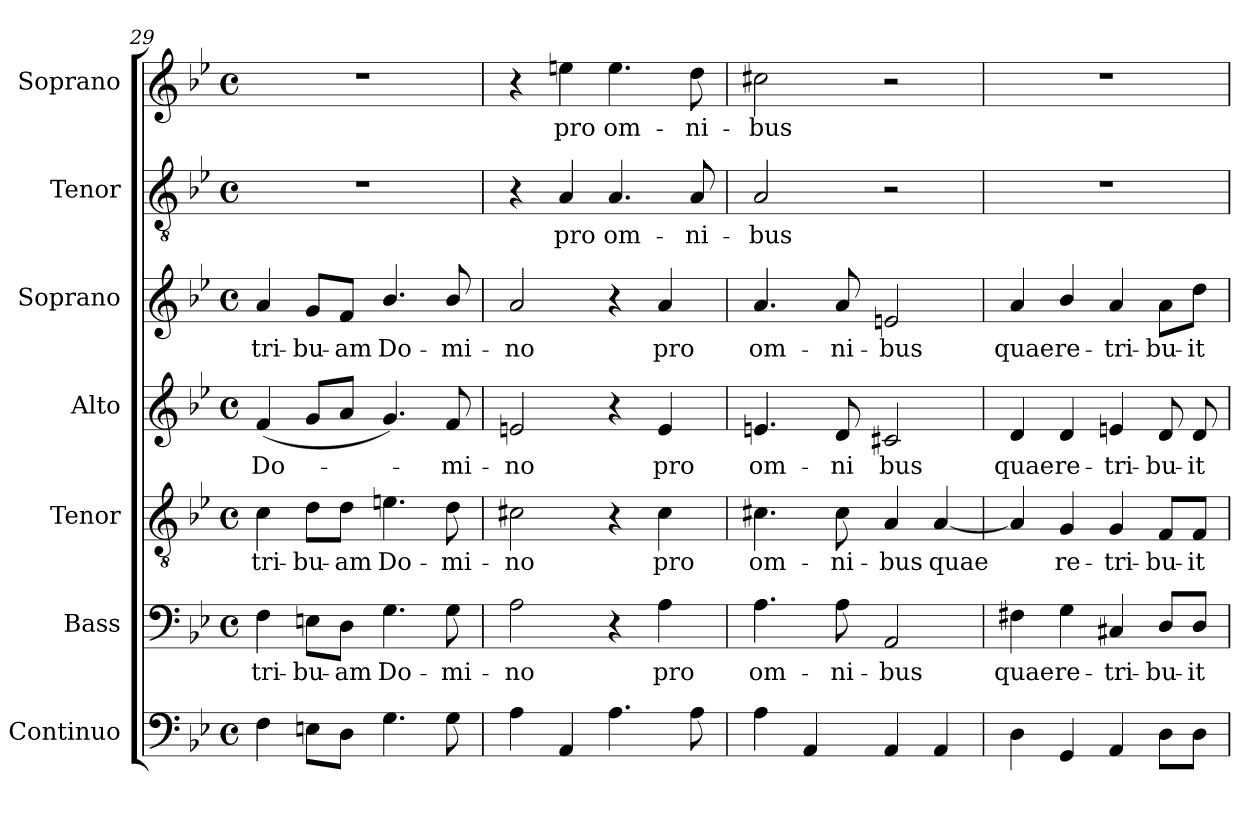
**kern	**kern	**text	**kern	**text	**kern	**text	**kern	**text	**kern	**text	**kern	**text
*part7	*part6	*part6	*part5	*part5	*part4	*part4	*part3	*part3	*part2	*part2	*part1	*part1
*staff7	*staff6	*staff6	*staff5	*staff5	*staff4	*staff4	*staff3	*staff3	*staff2	*staff2	*staff1	*staff1
*I"Continuo	*I"Bass	*	*I"Tenor	*	*I"Alto	*	*I"Soprano	*	*I"Tenor	*	*I"Soprano	*
*I'Cont.	*I'B.	*	*I'T.	*	*I'A.	*	*I'S.	*	*I'T.	*	*I'S.	*
*clefF4	*clefF4	*	*clefGv2	*	*clefG2	*	*clefG2	*	*clefGv2	*	*clefG2	*
*	*	*	*ITrd7c12	*	*	*	*	*	*ITrd7c12	*	*	*
*k[b-e-]	*k[b-e-]	*	*k[b-e-]	*	*k[b-e-]	*	*k[b-e-]	*	*k[b-e-]	*	*k[b-e-]	*
*B-:	*B-:	*	*B-:	*	*B-:	*	*B-:	*	*B-:	*	*B-:	*
*M4/4	*M4/4	*	*M4/4	*	*M4/4	*	*M4/4	*	*M4/4	*	*M4/4	*
*met(c)	*met(c)	*	*met(c)	*	*met(c)	*	*met(c)	*	*met(c)	*	*met(c)	*
=29	=29	=29	=29	=29	=29	=29	=29	=29	=29	=29	=29	=29
!	!	!LO:LY:b:color=#000000	!	!	!	!	!	!	!	!	!	!
!	!	!	!	!LO:LY:b:color=#000000	!	!	!	!	!	!	!	!
!	!	!	!	!	!	!LO:LY:b:color=#000000	!	!	!	!	!	!
!	!	!	!	!	!	!	!	!LO:LY:b:color=#000000	!	!	!	!
4Fi\	4Fi\	-tri-	4Ci\	-tri-	(4fi/	Do-	4ai/	-tri-	1r	.	1r	.
!	!	!LO:LY:b:color=#000000	!	!	!	!	!	!	!	!	!	!
!	!	!	!	!LO:LY:b:color=#000000	!	!	!	!	!	!	!	!
!	!	!	!	!	!	!	!	!LO:LY:b:color=#000000	!	!	!	!
8Eni\L	8Eni\L	-bu-	8Di\L	-bu-	8gi/L	.	8gi/L	-bu-	.	.	.	.
!	!	!LO:LY:b:color=#000000	!	!	!	!	!	!	!	!	!	!
!	!	!	!	!LO:LY:b:color=#000000	!	!	!	!	!	!	!	!
!	!	!	!	!	!	!	!	!LO:LY:b:color=#000000	!	!	!	!
8Di\J	8Di\J	-am	8Di\J	-am	8ai/J	.	8fi/J	-am	.	.	.	.
!	!	!LO:LY:b:color=#000000	!	!	!	!	!	!	!	!	!	!
!	!	!	!	!LO:LY:b:color=#000000	!	!	!	!	!	!	!	!
!	!	!	!	!	!	!	!	!LO:LY:b:color=#000000	!	!	!	!
4.Gi\	4.Gi\	Do-	4.Eni\	Do-	4.gi/)	.	4.b-i/	Do-	.	.	.	.
!	!	!LO:LY:b:color=#000000	!	!	!	!	!	!	!	!	!	!
!	!	!	!	!LO:LY:b:color=#000000	!	!	!	!	!	!	!	!
!	!	!	!	!	!	!LO:LY:b:color=#000000	!	!	!	!	!	!
!	!	!	!	!	!	!	!	!LO:LY:b:color=#000000	!	!	!	!
8Gi\	8Gi\	-mi-	8Di\	-mi-	8fi/	-mi-	8b-i/	-mi-	.	.	.	.
=30	=30	=30	=30	=30	=30	=30	=30	=30	=30	=30	=30	=30
!	!	!LO:LY:b:color=#000000	!	!	!	!	!	!	!	!	!	!
!	!	!	!	!LO:LY:b:color=#000000	!	!	!	!	!	!	!	!
!	!	!	!	!	!	!LO:LY:b:color=#000000	!	!	!	!	!	!
!	!	!	!	!	!	!	!	!LO:LY:b:color=#000000	!	!	!	!
4Ai\	2Ai\	-no	2C#Xi\	-no	2eni/	-no	2ai/	-no	4r	.	4r	.
!	!	!	!	!	!	!	!	!	!	!LO:LY:b:color=#000000	!	!
!	!	!	!	!	!	!	!	!	!	!	!	!LO:LY:b:color=#000000
4AAi/	.	.	.	.	.	.	.	.	4AAi/	pro	4eeni\	pro
!	!	!	!	!	!	!	!	!	!	!LO:LY:b:color=#000000	!	!
!	!	!	!	!	!	!	!	!	!	!	!	!LO:LY:b:color=#000000
4.Ai\	4r	.	4r	.	4r	.	4r	.	4.AAi/	om-	4.eei\	om-
!	!	!LO:LY:b:color=#000000	!	!	!	!	!	!	!	!	!	!
!	!	!	!	!LO:LY:b:color=#000000	!	!	!	!	!	!	!	!
!	!	!	!	!	!	!LO:LY:b:color=#000000	!	!	!	!	!	!
!	!	!	!	!	!	!	!	!LO:LY:b:color=#000000	!	!	!	!
.	4Ai\	pro	4C#i\	pro	4ei/	pro	4ai/	pro	.	.	.	.
!	!	!	!	!	!	!	!	!	!	!LO:LY:b:color=#000000	!	!
!	!	!	!	!	!	!	!	!	!	!	!	!LO:LY:b:color=#000000
8Ai\	.	.	.	.	.	.	.	.	8AAi/	-ni-	8ddi\	-ni-
=31	=31	=31	=31	=31	=31	=31	=31	=31	=31	=31	=31	=31
!	!	!LO:LY:b:color=#000000	!	!	!	!	!	!	!	!	!	!
!	!	!	!	!LO:LY:b:color=#000000	!	!	!	!	!	!	!	!
!	!	!	!	!	!	!LO:LY:b:color=#000000	!	!	!	!	!	!
!	!	!	!	!	!	!	!	!LO:LY:b:color=#000000	!	!	!	!
!	!	!	!	!	!	!	!	!	!	!LO:LY:b:color=#000000	!	!
!	!	!	!	!	!	!	!	!	!	!	!	!LO:LY:b:color=#000000
4Ai\	4.Ai\	om-	4.C#Xi\	om-	4.eni/	om-	4.ai/	om-	2AAi/	-bus	2cc#Xi\	-bus
4AAi/	.	.	.	.	.	.	.	.	.	.	.	.
!	!	!LO:LY:b:color=#000000	!	!	!	!	!	!	!	!	!	!
!	!	!	!	!LO:LY:b:color=#000000	!	!	!	!	!	!	!	!
!	!	!	!	!	!	!LO:LY:b:color=#000000	!	!	!	!	!	!
!	!	!	!	!	!	!	!	!LO:LY:b:color=#000000	!	!	!	!
.	8Ai\	-ni-	8C#i\	-ni-	8di/	-ni	8ai/	-ni-	.	.	.	.
!	!	!LO:LY:b:color=#000000	!	!	!	!	!	!	!	!	!	!
!	!	!	!	!LO:LY:b:color=#000000	!	!	!	!	!	!	!	!
!	!	!	!	!	!	!LO:LY:b:color=#000000	!	!	!	!	!	!
!	!	!	!	!	!	!	!	!LO:LY:b:color=#000000	!	!	!	!
4AAi/	2AAi/	-bus	4AAi/	-bus	2c#Xi/	bus	2eni/	-bus	2r	.	2r	.
!	!	!	!	!LO:LY:b:color=#000000	!	!	!	!	!	!	!	!
4AAi/	.	.	[4AAi/	quae	.	.	.	.	.	.	.	.
=32	=32	=32	=32	=32	=32	=32	=32	=32	=32	=32	=32	=32
!	!	!LO:LY:b:color=#000000	!	!	!	!	!	!	!	!	!	!
!	!	!	!	!	!	!LO:LY:b:color=#000000	!	!	!	!	!	!
!	!	!	!	!	!	!	!	!LO:LY:b:color=#000000	!	!	!	!
4Di\	4F#Xi\	quae	4AAi/]	.	4di/	quae	4ai/	quae	1r	.	1r	.
!	!	!LO:LY:b:color=#000000	!	!	!	!	!	!	!	!	!	!
!	!	!	!	!LO:LY:b:color=#000000	!	!	!	!	!	!	!	!
!	!	!	!	!	!	!LO:LY:b:color=#000000	!	!	!	!	!	!
!	!	!	!	!	!	!	!	!LO:LY:b:color=#000000	!	!	!	!
4GGi/	4Gi\	re-	4GGi/	re-	4di/	re-	4b-i/	re-	.	.	.	.
!	!	!LO:LY:b:color=#000000	!	!	!	!	!	!	!	!	!	!
!	!	!	!	!LO:LY:b:color=#000000	!	!	!	!	!	!	!	!
!	!	!	!	!	!	!LO:LY:b:color=#000000	!	!	!	!	!	!
!	!	!	!	!	!	!	!	!LO:LY:b:color=#000000	!	!	!	!
4AAi/	4C#Xi/	-tri-	4GGi/	-tri-	4eni/	-tri-	4ai/	-tri-	.	.	.	.
!	!	!LO:LY:b:color=#000000	!	!	!	!	!	!	!	!	!	!
!	!	!	!	!LO:LY:b:color=#000000	!	!	!	!	!	!	!	!
!	!	!	!	!	!	!LO:LY:b:color=#000000	!	!	!	!	!	!
!	!	!	!	!	!	!	!	!LO:LY:b:color=#000000	!	!	!	!
8Di\L	8Di/L	-bu-	8FFi/L	-bu-	8di/	-bu-	8ai\L	-bu-	.	.	.	.
!	!	!LO:LY:b:color=#000000	!	!	!	!	!	!	!	!	!	!
!	!	!	!	!LO:LY:b:color=#000000	!	!	!	!	!	!	!	!
!	!	!	!	!	!	!LO:LY:b:color=#000000	!	!	!	!	!	!
!	!	!	!	!	!	!	!	!LO:LY:b:color=#000000	!	!	!	!
8Di\J	8Di/J	-it	8FFi/J	-it	8di/	-it	8ddi\J	-it	.	.	.	.
=	=	=	=	=	=	=	=	=	=	=	=	=
*-	*-	*-	*-	*-	*-	*-	*-	*-	*-	*-	*-	*-
